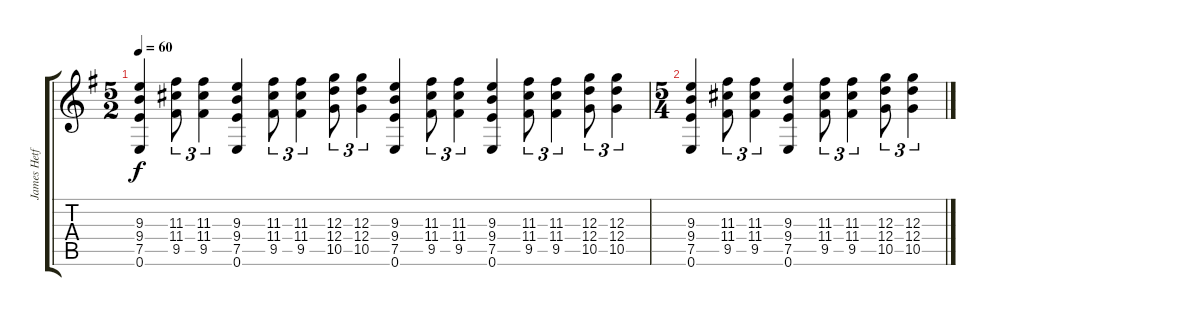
\track ("James Hetfield (Guitar 1)" "James Hetf") {instrument distortionguitar}
\staff {score tabs}
\tuning (E4 B3 G3 D3 A2 E2) {hide}
\ts (5 2)
\tempo 60
\clef g2
\ks eminor
(9.3 9.4 7.5 0.6).4{dy f} (11.3 11.4 9.5).8{tu (3 2)} (11.3 11.4 9.5).4{tu (3 2)} (9.3 9.4 7.5 0.6).4 (11.3 11.4 9.5).8{tu (3 2)} (11.3 11.4 9.5).4{tu (3 2)} (12.3 12.4 10.5).8{tu (3 2)} (12.3 12.4 10.5).4{tu (3 2)} (9.3 9.4 7.5 0.6).4 (11.3 11.4 9.5).8{tu (3 2)} (11.3 11.4 9.5).4{tu (3 2)} (9.3 9.4 7.5 0.6).4 (11.3 11.4 9.5).8{tu (3 2)} (11.3 11.4 9.5).4{tu (3 2)} (12.3 12.4 10.5).8{tu (3 2)} (12.3 12.4 10.5).4{tu (3 2)} |
\ts (5 4)
(9.3 9.4 7.5 0.6).4 (11.3 11.4 9.5).8{tu (3 2)} (11.3 11.4 9.5).4{tu (3 2)} (9.3 9.4 7.5 0.6).4 (11.3 11.4 9.5).8{tu (3 2)} (11.3 11.4 9.5).4{tu (3 2)} (12.3 12.4 10.5).8{tu (3 2)} (12.3 12.4 10.5).4{tu (3 2)}
